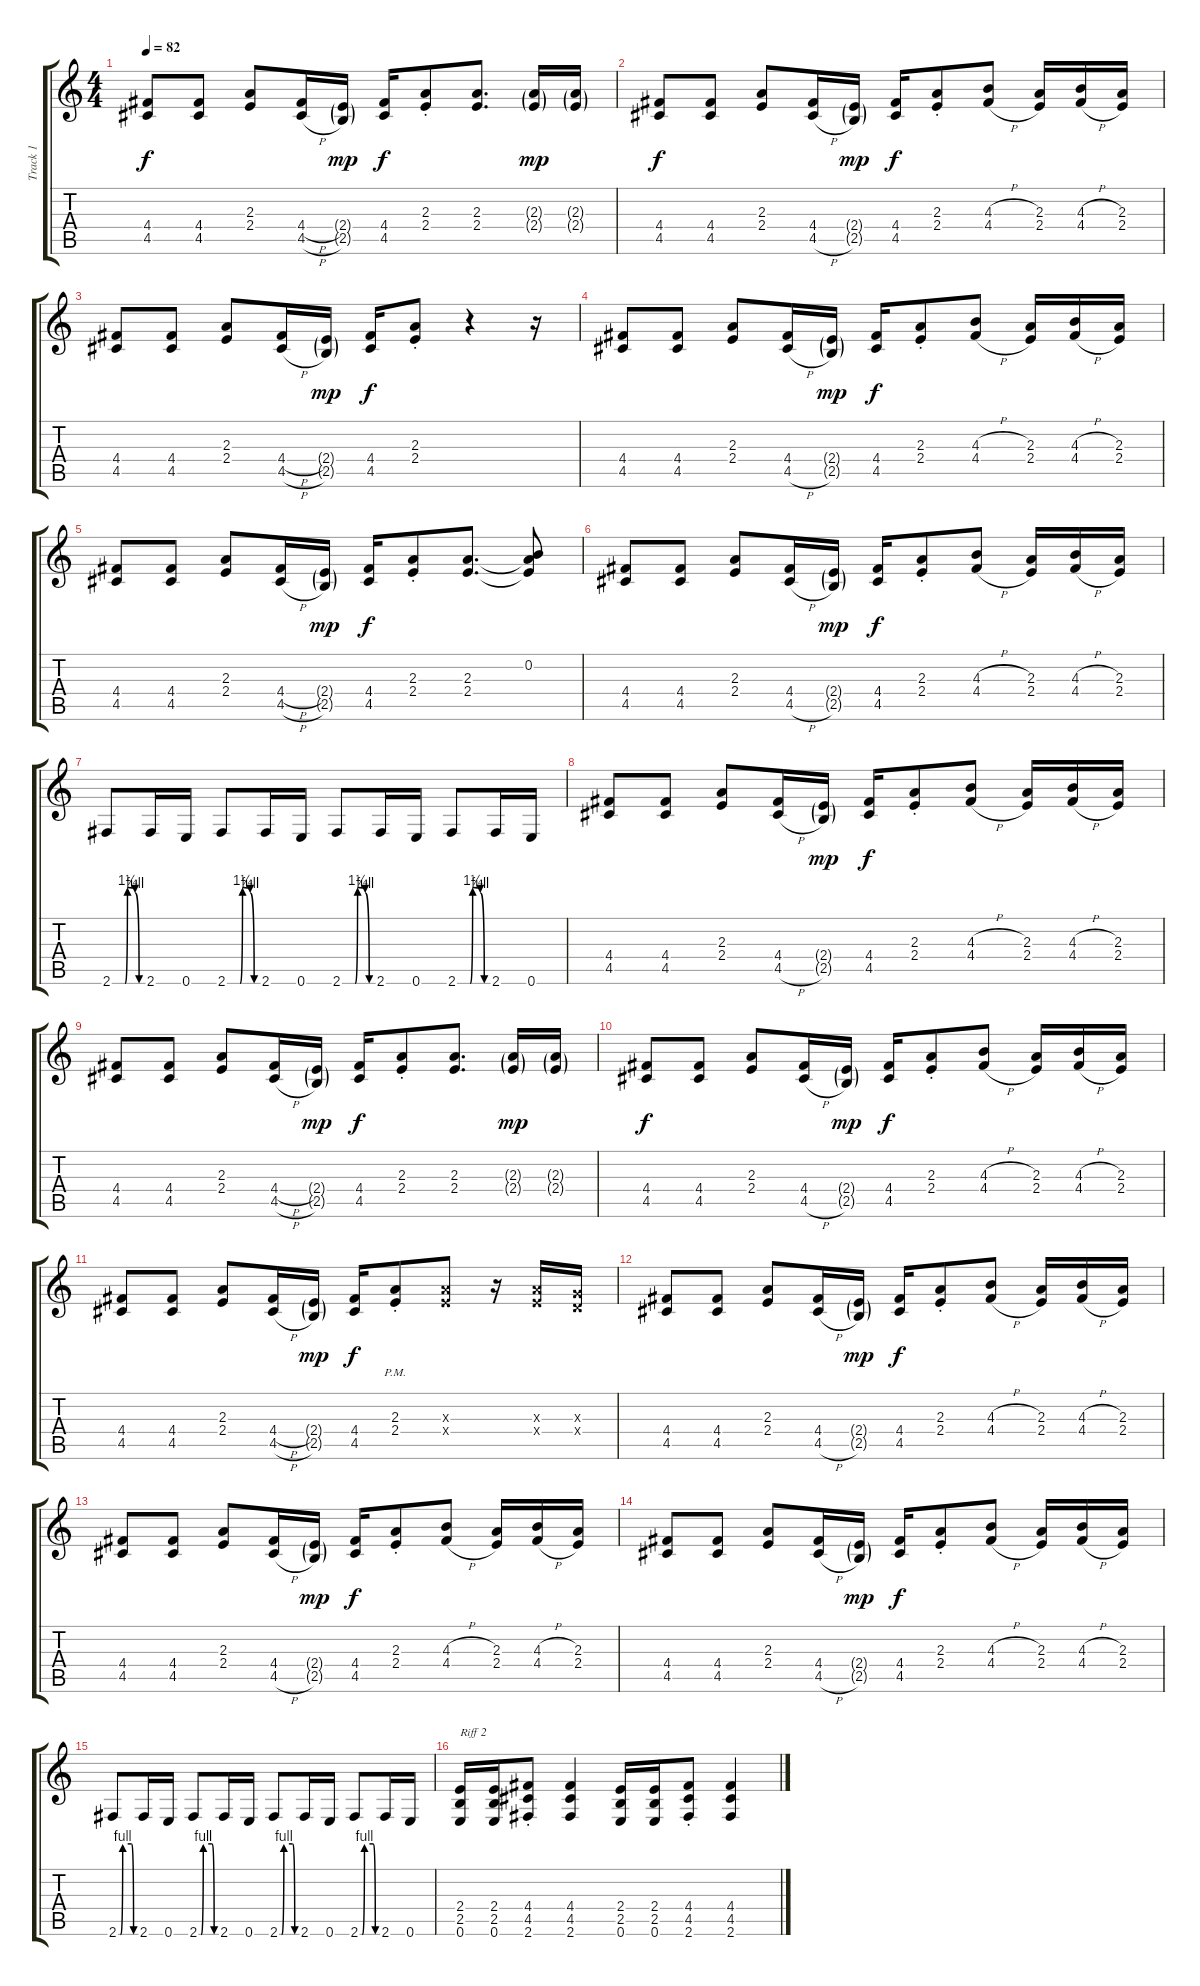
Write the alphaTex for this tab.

\track ("Track 1" "Track 1") {instrument distortionguitar}
\staff {score tabs}
\tuning (E4 B3 G3 D3 A2 E2) {hide}
\ts (4 4)
\tempo 82
\clef g2
\ks c
(4.4 4.5).8{dy f} (4.4 4.5).8 (2.3 2.4).8 (4.4{h} 4.5{h}).16 (2.4{g} 2.5{g}).16{dy mp} (4.4 4.5).16{dy f} (2.3{st} 2.4{st}).8 (2.3 2.4).8{d} (2.3{g} 2.4{g}).16{dy mp} (2.3{g} 2.4{g}).16 |
(4.4 4.5).8{dy f} (4.4 4.5).8 (2.3 2.4).8 (4.4 4.5{h}).16 (2.4{g} 2.5{g}).16{dy mp} (4.4 4.5).16{dy f} (2.3{st} 2.4{st}).8 (4.3{h} 4.4{h}).8 (2.3 2.4).16 (4.3{h} 4.4{h}).16 (2.3 2.4).16 |
(4.4 4.5).8 (4.4 4.5).8 (2.3 2.4).8 (4.4{h} 4.5{h}).16 (2.4{g} 2.5{g}).16{dy mp} (4.4 4.5).16{dy f} (2.3{st} 2.4{st}).8 r.4 r.16 |
(4.4 4.5).8 (4.4 4.5).8 (2.3 2.4).8 (4.4 4.5{h}).16 (2.4{g} 2.5{g}).16{dy mp} (4.4 4.5).16{dy f} (2.3{st} 2.4{st}).8 (4.3{h} 4.4{h}).8 (2.3 2.4).16 (4.3{h} 4.4{h}).16 (2.3 2.4).16 |
(4.4 4.5).8 (4.4 4.5).8 (2.3 2.4).8 (4.4{h} 4.5{h}).16 (2.4{g} 2.5{g}).16{dy mp} (4.4 4.5).16{dy f} (2.3{st} 2.4{st}).8 (2.3 2.4).8{d} (0.2 2.3{t} 2.4{t}).8 |
(4.4 4.5).8 (4.4 4.5).8 (2.3 2.4).8 (4.4 4.5{h}).16 (2.4{g} 2.5{g}).16{dy mp} (4.4 4.5).16{dy f} (2.3{st} 2.4{st}).8 (4.3{h} 4.4{h}).8 (2.3 2.4).16 (4.3{h} 4.4{h}).16 (2.3 2.4).16 |
2.6{be (custom 0 0 25 0 30 5 45 4 53 0 60 0)}.8 2.6.16 0.6.16 2.6{be (custom 0 0 25 0 30 5 45 4 53 0 60 0)}.8 2.6.16 0.6.16 2.6{be (custom 0 0 25 0 30 5 45 4 53 0 60 0)}.8 2.6.16 0.6.16 2.6{be (custom 0 0 25 0 30 5 45 4 53 0 60 0)}.8 2.6.16 0.6.16 |
(4.4 4.5).8 (4.4 4.5).8 (2.3 2.4).8 (4.4 4.5{h}).16 (2.4{g} 2.5{g}).16{dy mp} (4.4 4.5).16{dy f} (2.3{st} 2.4{st}).8 (4.3{h} 4.4{h}).8 (2.3 2.4).16 (4.3{h} 4.4{h}).16 (2.3 2.4).16 |
(4.4 4.5).8 (4.4 4.5).8 (2.3 2.4).8 (4.4{h} 4.5{h}).16 (2.4{g} 2.5{g}).16{dy mp} (4.4 4.5).16{dy f} (2.3{st} 2.4{st}).8 (2.3 2.4).8{d} (2.3{g} 2.4{g}).16{dy mp} (2.3{g} 2.4{g}).16 |
(4.4 4.5).8{dy f} (4.4 4.5).8 (2.3 2.4).8 (4.4 4.5{h}).16 (2.4{g} 2.5{g}).16{dy mp} (4.4 4.5).16{dy f} (2.3{st} 2.4{st}).8 (4.3{h} 4.4{h}).8 (2.3 2.4).16 (4.3{h} 4.4{h}).16 (2.3 2.4).16 |
(4.4 4.5).8 (4.4 4.5).8 (2.3 2.4).8 (4.4{h} 4.5{h}).16 (2.4{g} 2.5{g}).16{dy mp} (4.4 4.5).16{dy f} (2.3{pm st} 2.4{pm st}).8 (2.3{x} 2.4{x}).8 r.16 (2.3{x} 2.4{x}).16 (0.3{x} 0.4{x}).16 |
(4.4 4.5).8 (4.4 4.5).8 (2.3 2.4).8 (4.4 4.5{h}).16 (2.4{g} 2.5{g}).16{dy mp} (4.4 4.5).16{dy f} (2.3{st} 2.4{st}).8 (4.3{h} 4.4{h}).8 (2.3 2.4).16 (4.3{h} 4.4{h}).16 (2.3 2.4).16 |
(4.4 4.5).8 (4.4 4.5).8 (2.3 2.4).8 (4.4 4.5{h}).16 (2.4{g} 2.5{g}).16{dy mp} (4.4 4.5).16{dy f} (2.3{st} 2.4{st}).8 (4.3{h} 4.4{h}).8 (2.3 2.4).16 (4.3{h} 4.4{h}).16 (2.3 2.4).16 |
(4.4 4.5).8 (4.4 4.5).8 (2.3 2.4).8 (4.4 4.5{h}).16 (2.4{g} 2.5{g}).16{dy mp} (4.4 4.5).16{dy f} (2.3{st} 2.4{st}).8 (4.3{h} 4.4{h}).8 (2.3 2.4).16 (4.3{h} 4.4{h}).16 (2.3 2.4).16 |
2.6{be (custom 0 0 7 0 15 4 45 4 53 0 60 0)}.8 2.6.16 0.6.16 2.6{be (custom 0 0 7 0 15 4 45 4 53 0 60 0)}.8 2.6.16 0.6.16 2.6{be (custom 0 0 7 0 15 4 45 4 53 0 60 0)}.8 2.6.16 0.6.16 2.6{be (custom 0 0 7 0 15 4 45 4 53 0 60 0)}.8 2.6.16 0.6.16 |
(2.4 2.5 0.6).16{txt "Riff 2"} (2.4 2.5 0.6).16 (4.4{st} 4.5{st} 2.6).8 (4.4 4.5 2.6).4 (2.4 2.5 0.6).16 (2.4 2.5 0.6).16 (4.4{st} 4.5{st} 2.6).8 (4.4 4.5 2.6).4
